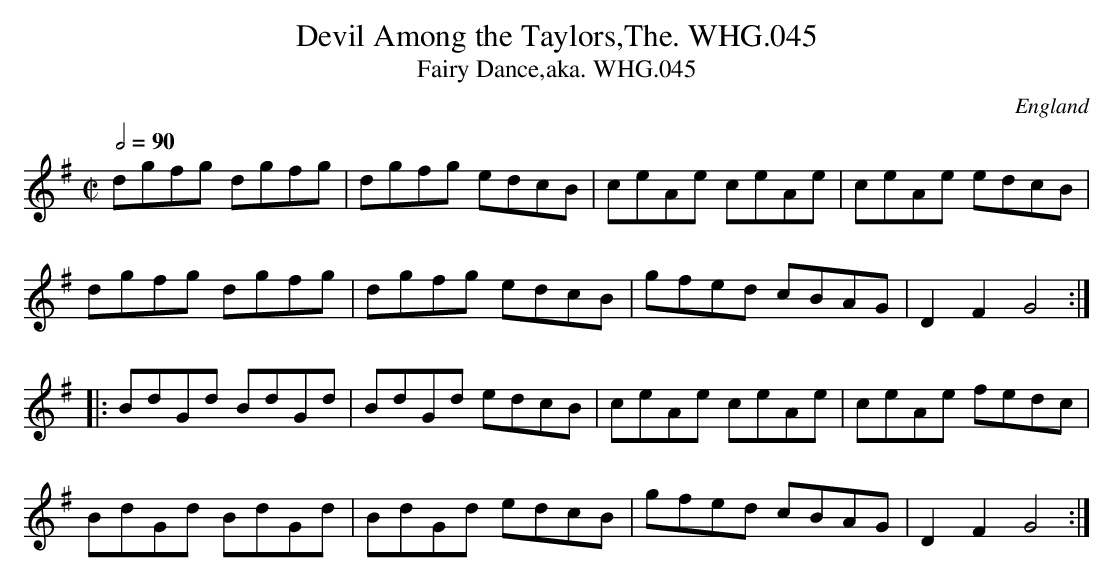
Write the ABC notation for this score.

X:1
T:Devil Among the Taylors,The. WHG.045
T:Fairy Dance,aka. WHG.045
O:England
M:C|
L:1/8
Q:1/2=90
K:G major
dgfg dgfg|dgfg edcB|ceAe ceAe|ceAe edcB|
dgfg dgfg|dgfg edcB|gfed cBAG|D2F2 G4:|
|:BdGd BdGd|BdGd edcB|ceAe ceAe|ceAe fedc|
BdGd BdGd|BdGd edcB|gfed cBAG|D2F2 G4:|
